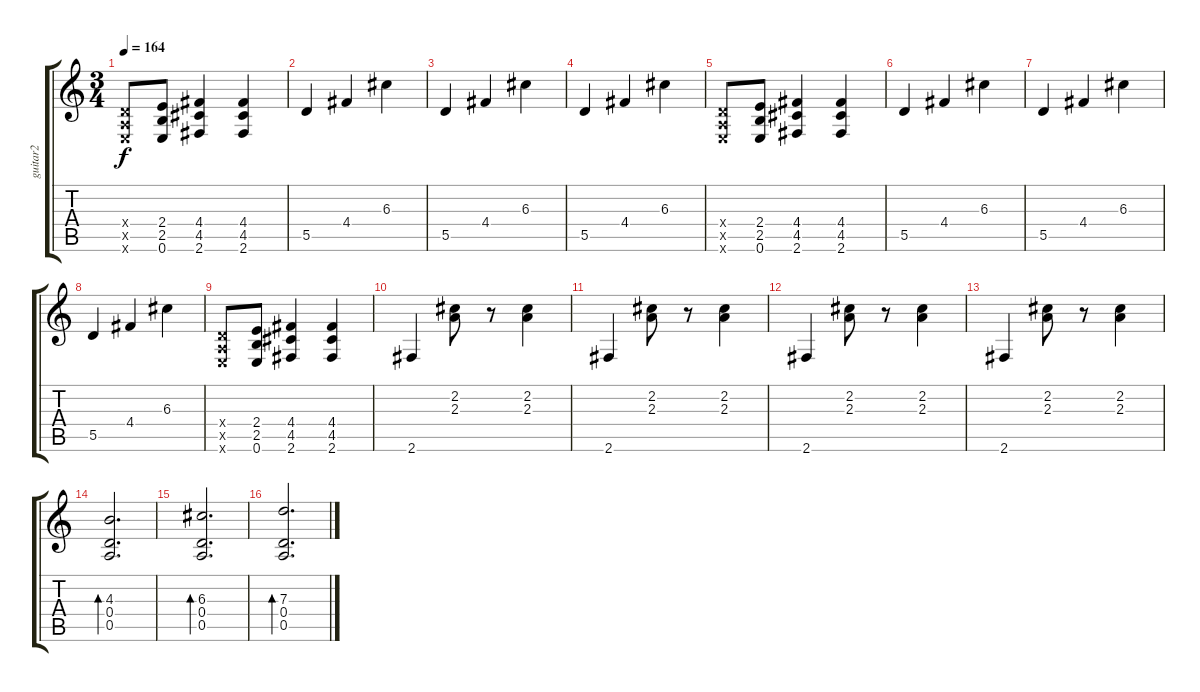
\track ("guitar2" "guitar2") {instrument distortionguitar}
\staff {score tabs}
\tuning (E4 B3 G3 D3 A2 E2) {hide}
\ts (3 4)
\tempo 164
\clef g2
\ks c
(0.4{x} 0.5{x} 0.6{x}).8{dy f} (2.4 2.5 0.6).8 (4.4 4.5 2.6).4 (4.4 4.5 2.6).4 |
5.5.4 4.4.4 6.3.4 |
5.5.4 4.4.4 6.3.4 |
5.5.4 4.4.4 6.3.4 |
(0.4{x} 0.5{x} 0.6{x}).8 (2.4 2.5 0.6).8 (4.4 4.5 2.6).4 (4.4 4.5 2.6).4 |
5.5.4 4.4.4 6.3.4 |
5.5.4 4.4.4 6.3.4 |
5.5.4 4.4.4 6.3.4 |
(0.4{x} 0.5{x} 0.6{x}).8 (2.4 2.5 0.6).8 (4.4 4.5 2.6).4 (4.4 4.5 2.6).4 |
2.6.4{instrument electricguitarclean} (2.2 2.3).8 r.8 (2.2 2.3).4 |
2.6.4 (2.2 2.3).8 r.8 (2.2 2.3).4 |
2.6.4 (2.2 2.3).8 r.8 (2.2 2.3).4 |
2.6.4 (2.2 2.3).8 r.8 (2.2 2.3).4 |
(4.3 0.4 0.5).2{d bd 240} |
(6.3 0.4 0.5).2{d bd 240} |
(7.3 0.4 0.5).2{d bd 240}
